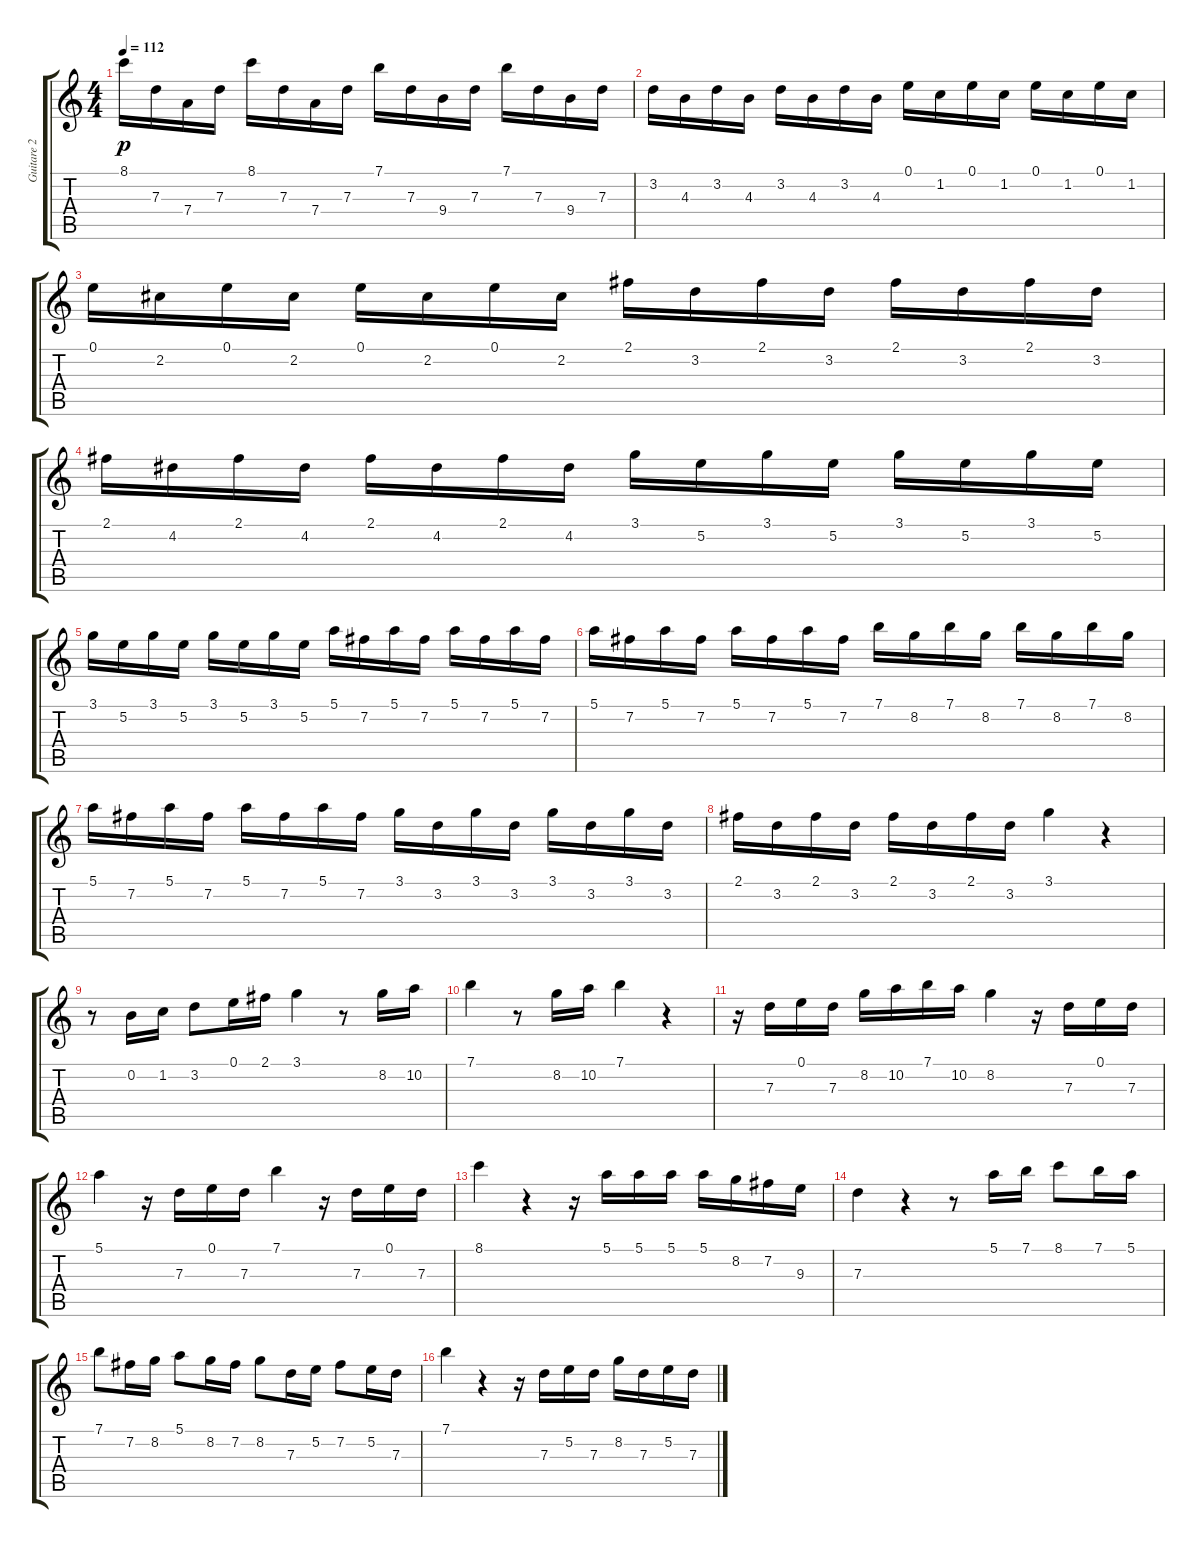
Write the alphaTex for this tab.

\track ("Guitare 2" "Guitare 2") {instrument acousticguitarnylon}
\staff {score tabs}
\tuning (E4 B3 G3 D3 A2 E2) {hide}
\ts (4 4)
\tempo 112
\clef g2
\ks c
8.1.16{dy p} 7.3.16 7.4.16 7.3.16 8.1.16 7.3.16 7.4.16 7.3.16 7.1.16 7.3.16 9.4.16 7.3.16 7.1.16 7.3.16 9.4.16 7.3.16 |
3.2.16 4.3.16 3.2.16 4.3.16 3.2.16 4.3.16 3.2.16 4.3.16 0.1.16 1.2.16 0.1.16 1.2.16 0.1.16 1.2.16 0.1.16 1.2.16 |
0.1.16 2.2.16 0.1.16 2.2.16 0.1.16 2.2.16 0.1.16 2.2.16 2.1.16 3.2.16 2.1.16 3.2.16 2.1.16 3.2.16 2.1.16 3.2.16 |
2.1.16 4.2.16 2.1.16 4.2.16 2.1.16 4.2.16 2.1.16 4.2.16 3.1.16 5.2.16 3.1.16 5.2.16 3.1.16 5.2.16 3.1.16 5.2.16 |
3.1.16 5.2.16 3.1.16 5.2.16 3.1.16 5.2.16 3.1.16 5.2.16 5.1.16 7.2.16 5.1.16 7.2.16 5.1.16 7.2.16 5.1.16 7.2.16 |
5.1.16 7.2.16 5.1.16 7.2.16 5.1.16 7.2.16 5.1.16 7.2.16 7.1.16 8.2.16 7.1.16 8.2.16 7.1.16 8.2.16 7.1.16 8.2.16 |
5.1.16 7.2.16 5.1.16 7.2.16 5.1.16 7.2.16 5.1.16 7.2.16 3.1.16 3.2.16 3.1.16 3.2.16 3.1.16 3.2.16 3.1.16 3.2.16 |
2.1.16 3.2.16 2.1.16 3.2.16 2.1.16 3.2.16 2.1.16 3.2.16 3.1.4 r.4 |
r.8 0.2.16 1.2.16 3.2.8 0.1.16 2.1.16 3.1.4 r.8 8.2.16 10.2.16 |
7.1.4 r.8 8.2.16 10.2.16 7.1.4 r.4 |
r.16 7.3.16 0.1.16 7.3.16 8.2.16 10.2.16 7.1.16 10.2.16 8.2.4 r.16 7.3.16 0.1.16 7.3.16 |
5.1.4 r.16 7.3.16 0.1.16 7.3.16 7.1.4 r.16 7.3.16 0.1.16 7.3.16 |
8.1.4 r.4 r.16 5.1.16 5.1.16 5.1.16 5.1.16 8.2.16 7.2.16 9.3.16 |
7.3.4 r.4 r.8 5.1.16 7.1.16 8.1.8 7.1.16 5.1.16 |
7.1.8 7.2.16 8.2.16 5.1.8 8.2.16 7.2.16 8.2.8 7.3.16 5.2.16 7.2.8 5.2.16 7.3.16 |
7.1.4 r.4 r.16 7.3.16 5.2.16 7.3.16 8.2.16 7.3.16 5.2.16 7.3.16
